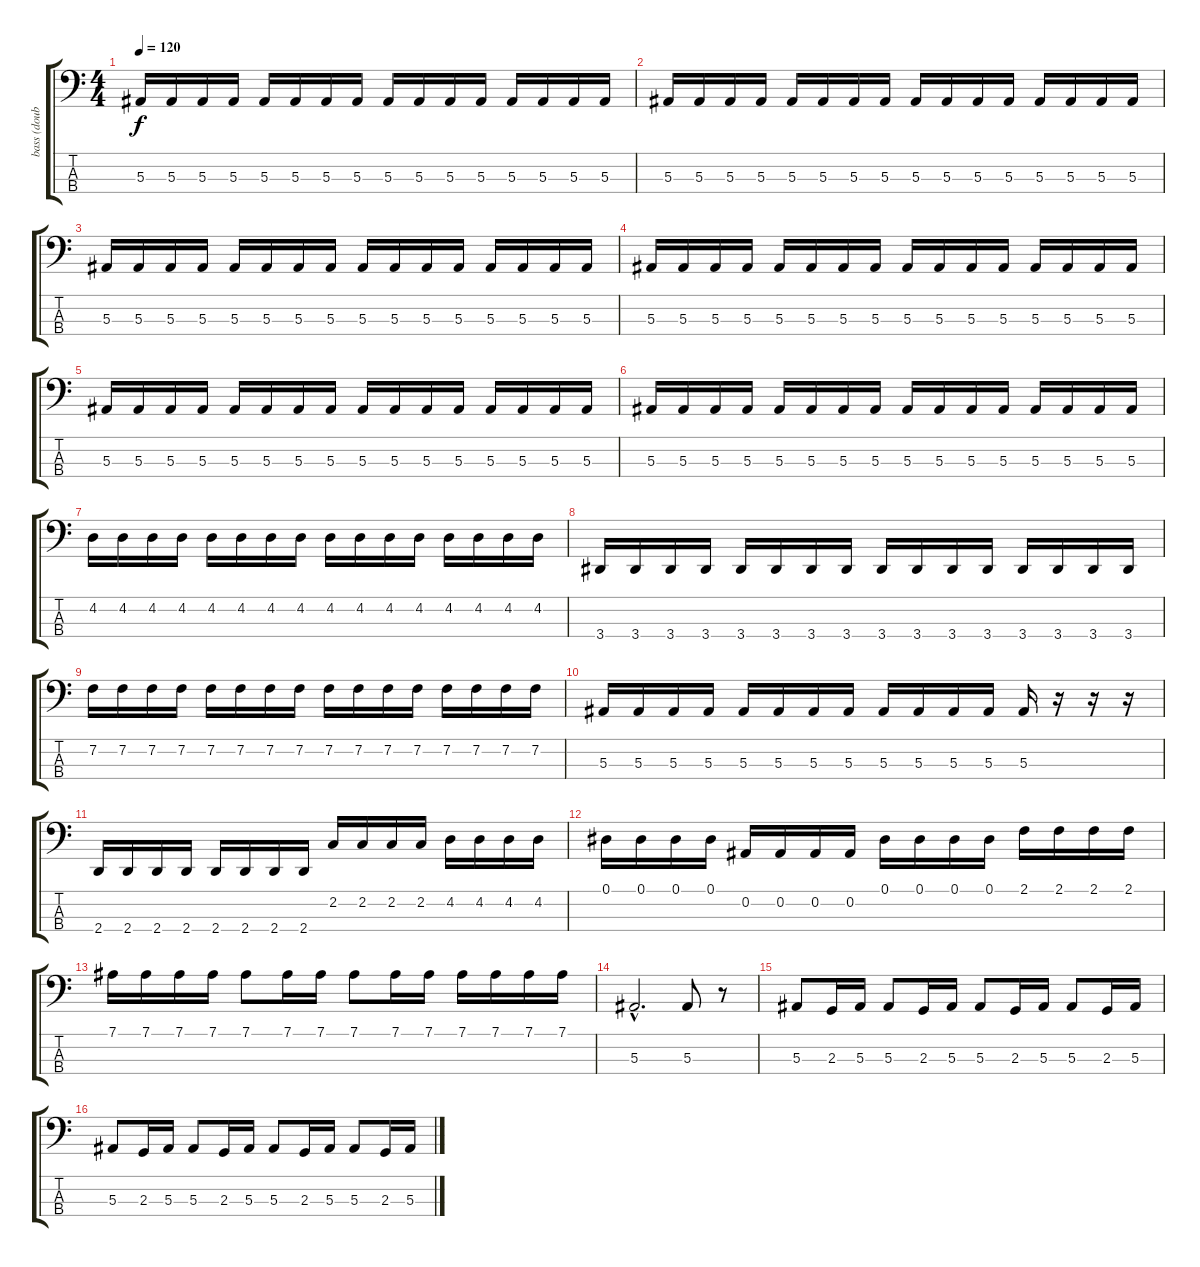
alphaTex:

\track ("bass (double tracked)" "bass (doub") {instrument electricbasspick}
\staff {score tabs}
\tuning (Eb2 Bb1 F1 C1) {hide}
\ts (4 4)
\tempo 120
\clef f4
\ks c
5.3.16{dy f} 5.3.16 5.3.16 5.3.16 5.3.16 5.3.16 5.3.16 5.3.16 5.3.16 5.3.16 5.3.16 5.3.16 5.3.16 5.3.16 5.3.16 5.3.16 |
5.3.16 5.3.16 5.3.16 5.3.16 5.3.16 5.3.16 5.3.16 5.3.16 5.3.16 5.3.16 5.3.16 5.3.16 5.3.16 5.3.16 5.3.16 5.3.16 |
5.3.16 5.3.16 5.3.16 5.3.16 5.3.16 5.3.16 5.3.16 5.3.16 5.3.16 5.3.16 5.3.16 5.3.16 5.3.16 5.3.16 5.3.16 5.3.16 |
5.3.16 5.3.16 5.3.16 5.3.16 5.3.16 5.3.16 5.3.16 5.3.16 5.3.16 5.3.16 5.3.16 5.3.16 5.3.16 5.3.16 5.3.16 5.3.16 |
5.3.16 5.3.16 5.3.16 5.3.16 5.3.16 5.3.16 5.3.16 5.3.16 5.3.16 5.3.16 5.3.16 5.3.16 5.3.16 5.3.16 5.3.16 5.3.16 |
5.3.16 5.3.16 5.3.16 5.3.16 5.3.16 5.3.16 5.3.16 5.3.16 5.3.16 5.3.16 5.3.16 5.3.16 5.3.16 5.3.16 5.3.16 5.3.16 |
4.2.16 4.2.16 4.2.16 4.2.16 4.2.16 4.2.16 4.2.16 4.2.16 4.2.16 4.2.16 4.2.16 4.2.16 4.2.16 4.2.16 4.2.16 4.2.16 |
3.4.16 3.4.16 3.4.16 3.4.16 3.4.16 3.4.16 3.4.16 3.4.16 3.4.16 3.4.16 3.4.16 3.4.16 3.4.16 3.4.16 3.4.16 3.4.16 |
7.2.16 7.2.16 7.2.16 7.2.16 7.2.16 7.2.16 7.2.16 7.2.16 7.2.16 7.2.16 7.2.16 7.2.16 7.2.16 7.2.16 7.2.16 7.2.16 |
5.3.16 5.3.16 5.3.16 5.3.16 5.3.16 5.3.16 5.3.16 5.3.16 5.3.16 5.3.16 5.3.16 5.3.16 5.3.16 r.16 r.16 r.16 |
2.4.16 2.4.16 2.4.16 2.4.16 2.4.16 2.4.16 2.4.16 2.4.16 2.2.16 2.2.16 2.2.16 2.2.16 4.2.16 4.2.16 4.2.16 4.2.16 |
0.1.16 0.1.16 0.1.16 0.1.16 0.2.16 0.2.16 0.2.16 0.2.16 0.1.16 0.1.16 0.1.16 0.1.16 2.1.16 2.1.16 2.1.16 2.1.16 |
7.1.16 7.1.16 7.1.16 7.1.16 7.1.8 7.1.16 7.1.16 7.1.8 7.1.16 7.1.16 7.1.16 7.1.16 7.1.16 7.1.16 |
5.3{hac}.2{d} 5.3.8 r.8 |
5.3.8 2.3.16 5.3.16 5.3.8 2.3.16 5.3.16 5.3.8 2.3.16 5.3.16 5.3.8 2.3.16 5.3.16 |
5.3.8 2.3.16 5.3.16 5.3.8 2.3.16 5.3.16 5.3.8 2.3.16 5.3.16 5.3.8 2.3.16 5.3.16
